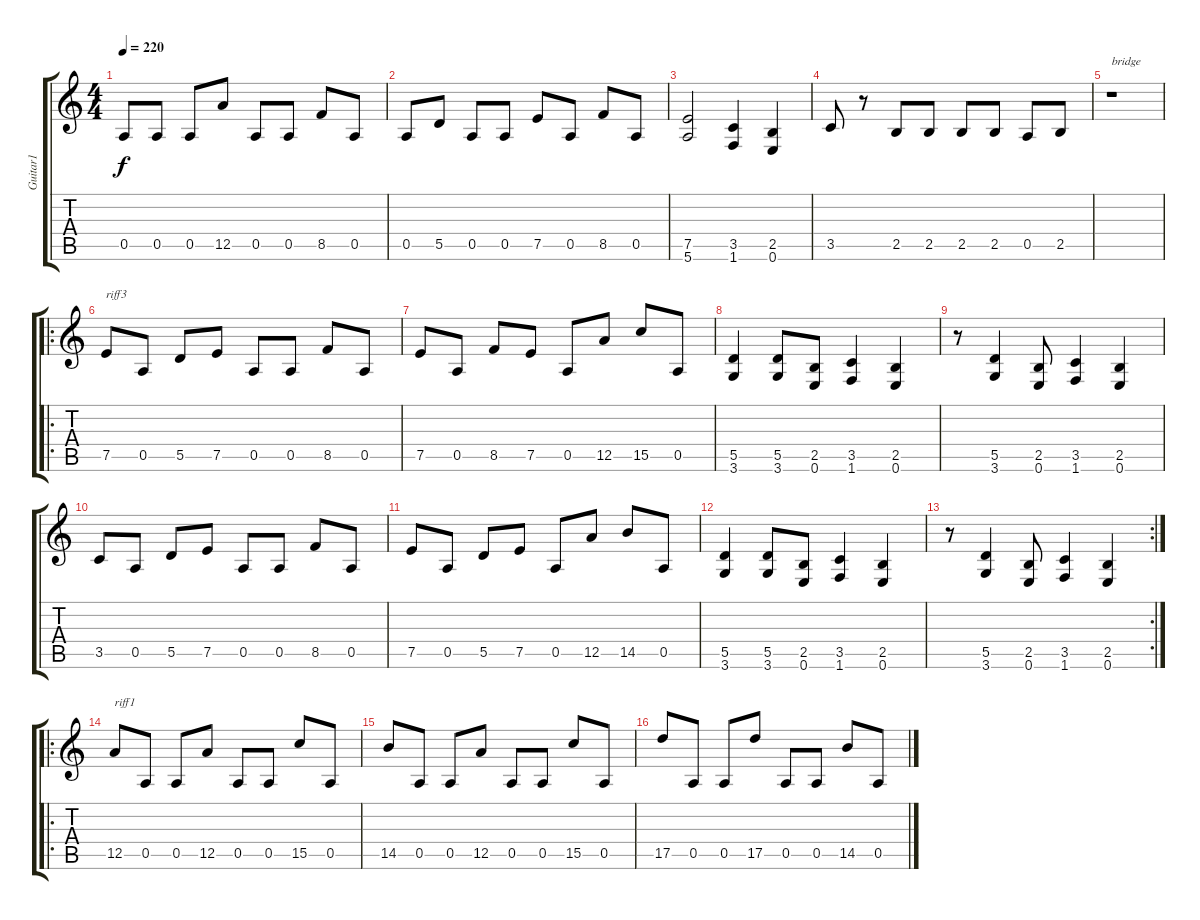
\track ("Guitar1" "Guitar1") {instrument distortionguitar}
\staff {score tabs}
\tuning (E4 B3 G3 D3 A2 E2) {hide}
\ts (4 4)
\tempo 220
\clef g2
\ks c
0.5.8{dy f} 0.5.8 0.5.8 12.5.8 0.5.8 0.5.8 8.5.8 0.5.8 |
0.5.8 5.5.8 0.5.8 0.5.8 7.5.8 0.5.8 8.5.8 0.5.8 |
(7.5 5.6).2 (3.5 1.6).4 (2.5 0.6).4 |
3.5.8 r.8 2.5.8 2.5.8 2.5.8 2.5.8 0.5.8 2.5.8 |
r.1{txt "bridge"} |
\ro
7.5.8{txt "riff3"} 0.5.8 5.5.8 7.5.8 0.5.8 0.5.8 8.5.8 0.5.8 |
7.5.8 0.5.8 8.5.8 7.5.8 0.5.8 12.5.8 15.5.8 0.5.8 |
(5.5 3.6).4 (5.5 3.6).8 (2.5 0.6).8 (3.5 1.6).4 (2.5 0.6).4 |
r.8 (5.5 3.6).4 (2.5 0.6).8 (3.5 1.6).4 (2.5 0.6).4 |
3.5.8 0.5.8 5.5.8 7.5.8 0.5.8 0.5.8 8.5.8 0.5.8 |
7.5.8 0.5.8 5.5.8 7.5.8 0.5.8 12.5.8 14.5.8 0.5.8 |
(5.5 3.6).4 (5.5 3.6).8 (2.5 0.6).8 (3.5 1.6).4 (2.5 0.6).4 |
\rc 2
r.8 (5.5 3.6).4 (2.5 0.6).8 (3.5 1.6).4 (2.5 0.6).4 |
\ro
12.5.8{txt "riff1"} 0.5.8 0.5.8 12.5.8 0.5.8 0.5.8 15.5.8 0.5.8 |
14.5.8 0.5.8 0.5.8 12.5.8 0.5.8 0.5.8 15.5.8 0.5.8 |
17.5.8 0.5.8 0.5.8 17.5.8 0.5.8 0.5.8 14.5.8 0.5.8
